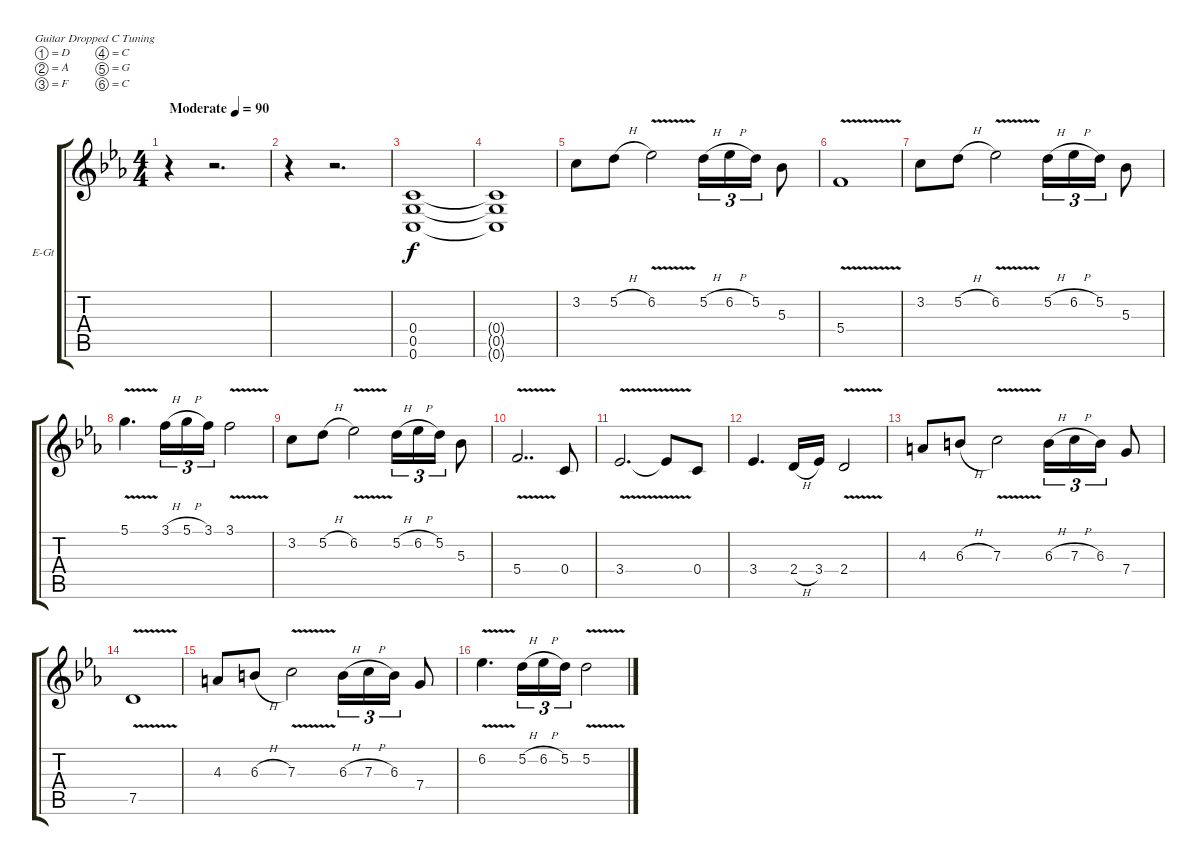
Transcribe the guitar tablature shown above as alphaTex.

\bracketExtendMode groupsimilarinstruments
\firstSystemTrackNameOrientation horizontal
\otherSystemsTrackNameOrientation horizontal
\track ("Guitar 3 Harmonising" "E-Gt") {instrument distortionguitar}
\staff {score tabs}
\tuning (D4 A3 F3 C3 G2 C2)
\ts (4 4)
\beaming (8 2 2 2 2)
\tempo (90 "Moderate")
\clef g2
\ks cminor
r.4{dy f instrument distortionguitar} r.2{d} |
r.4 r.2{d} |
(0.4 0.5 0.6).1 |
(0.4{t} 0.5{t} 0.6{t}).1 |
3.2.8 5.2{h}.8 6.2{v}.2 5.2{h}.16{tu (3 2)} 6.2{h}.16{tu (3 2)} 5.2.16{tu (3 2)} 5.3.8 |
5.4{v}.1 |
3.2.8 5.2{h}.8 6.2{v}.2 5.2{h}.16{tu (3 2)} 6.2{h}.16{tu (3 2)} 5.2.16{tu (3 2)} 5.3.8 |
5.1{v}.4{d} 3.1{h}.16{tu (3 2)} 5.1{h}.16{tu (3 2)} 3.1.16{tu (3 2)} 3.1{v}.2 |
3.2.8 5.2{h}.8 6.2{v}.2 5.2{h}.16{tu (3 2)} 6.2{h}.16{tu (3 2)} 5.2.16{tu (3 2)} 5.3.8 |
5.4{v}.2{dd} 0.4.8 |
3.4{v}.2{d} 3.4{v t}.8 0.4.8 |
3.4.4{d} 2.4{h}.16 3.4.16 2.4{v}.2 |
4.3.8 6.3{h}.8 7.3{v}.2 6.3{h}.16{tu (3 2)} 7.3{h}.16{tu (3 2)} 6.3.16{tu (3 2)} 7.4.8 |
7.5{v}.1 |
4.3.8 6.3{h}.8 7.3{v}.2 6.3{h}.16{tu (3 2)} 7.3{h}.16{tu (3 2)} 6.3.16{tu (3 2)} 7.4.8 |
6.2{v}.4{d} 5.2{h}.16{tu (3 2)} 6.2{h}.16{tu (3 2)} 5.2.16{tu (3 2)} 5.2{v}.2
